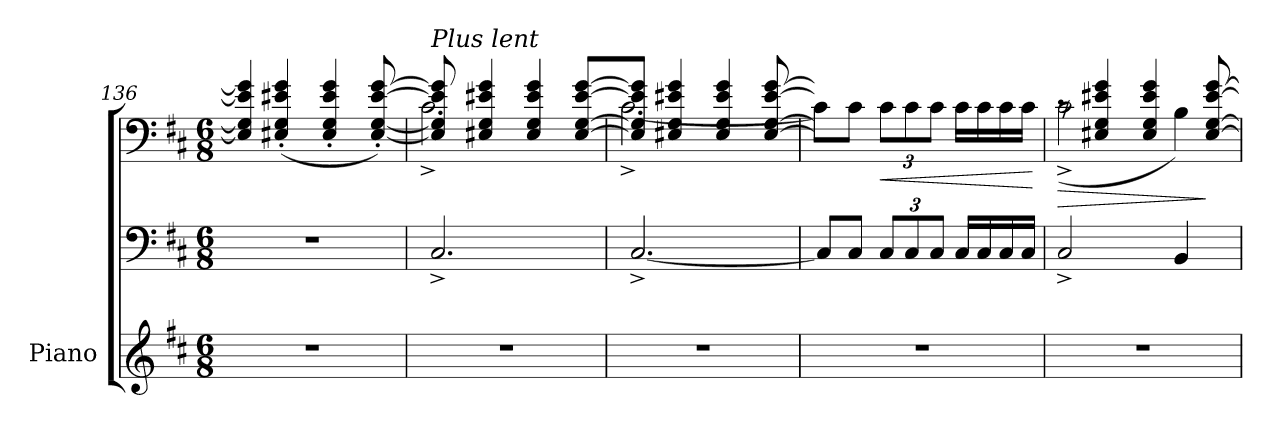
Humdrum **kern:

**kern	**kern	**kern	**dynam
*part1	*part1	*part1	*part1
*staff3	*staff2	*staff1	*staff1/2/3
*I"Piano	*	*	*
*I'Pno.	*	*	*
*clefG2	*clefF4	*clefF4	*
*k[f#c#]	*k[f#c#]	*k[f#c#]	*
*M6/8	*M6/8	*M6/8	*
=136	=136	=136	=136
2.r	2.r	8E#/] 8G/] 8e#/] 8g/]J	.
.	.	(>4E#X/' 4G/' 4e#X/' 4g/'	.
.	.	4E#/' 4G/' 4e#/' 4g/'	.
.	.	[8E#/' [8G/' [8e#/' [8g/')	.
!!LO:PB:g=z
=137	=137	=137	=137
*	*	*^	*
!	!	!LO:TX:a:i:t=Plus lent	!	!
!	!	!	!	!LO:DY:b
2.r	2.C#^/	8E#/] 8G/] 8e#/] 8g/]	2.c#^\	other-dynamics
.	.	4E#X/ 4G/ 4e#X/ 4g/	.	.
.	.	4E#/ 4G/ 4e#/ 4g/	.	.
.	.	[8E#/ [8G/ [8e#/ [8g/L	.	.
=138	=138	=138	=138	=138
2.r	[2.C#^/	8E#/] 8G/] 8e#/] 8g/]J	[2.c#^\	.
.	.	4E#X/ 4G/ 4e#X/ 4g/	.	.
.	.	4E#/ 4G/ 4e#/ 4g/	.	.
.	.	[8E#/ [8G/ [8e#/ [8g/	.	.
=139	=139	=139	=139	=139
2.r	8C#/L]	8E#/yy] 8G/yy] 8e#/yy] 8g/yy]	8c#\L]	.
.	8C#/J	8ryy	8c#\J	.
*	*Xbrackettup	*	*	*
!	!	!	!	!LO:HP:b
*	*	*	*Xbrackettup	*
.	12C#/L	2ryy	12c#\L	<
.	12C#/	.	12c#\	.
.	12C#/J	.	12c#\J	.
.	16C#/LL	.	16c#\LL	.
.	16C#/	.	16c#\	.
.	16C#/	.	16c#\	.
.	16C#/JJ	.	16c#\JJ	.
*	*	*v	*v	*
.	.	.	[
=140	=140	=140	=140
!	!	!	!LO:HP:b
*	*	*^	*
2.r	2C#^/	8rc	(2c#^\	>
.	.	4E#X/ 4G/ 4e#X/ 4g/	.	.
.	.	4E#/ 4G/ 4e#/ 4g/	.	.
.	4BB/	.	4B\)	.
.	.	[8E#/ [8G/ [8e#/ [8g/	.	]
*	*	*v	*v	*
=	=	=	=
*-	*-	*-	*-
